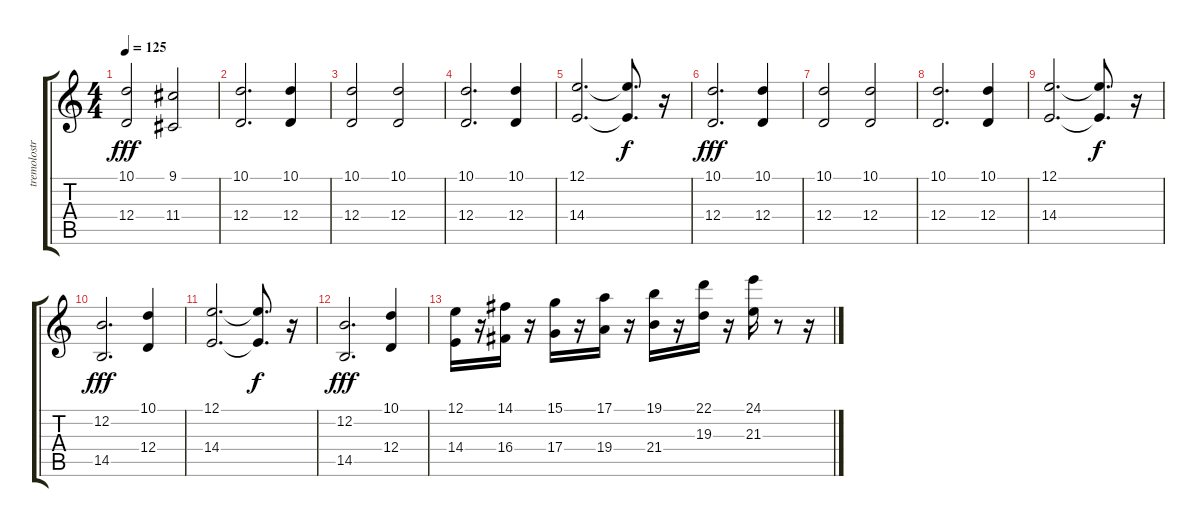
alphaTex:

\track ("tremolostr" "tremolostr") {instrument tremolostrings}
\staff {score tabs}
\tuning (E4 B3 G3 D3 A2 E2) {hide}
\ts (4 4)
\tempo 125
\clef g2
\ks c
(10.1 12.4).2{dy fff} (9.1 11.4).2 |
(10.1 12.4).2{d} (10.1 12.4).4 |
(10.1 12.4).2 (10.1 12.4).2 |
(10.1 12.4).2{d} (10.1 12.4).4 |
(12.1 14.4).2{d} (12.1{t} 14.4{t}).8{d dy f} r.16 |
(10.1 12.4).2{d dy fff} (10.1 12.4).4 |
(10.1 12.4).2 (10.1 12.4).2 |
(10.1 12.4).2{d} (10.1 12.4).4 |
(12.1 14.4).2{d} (12.1{t} 14.4{t}).8{d dy f} r.16 |
(12.2 14.5).2{d dy fff volume 12} (10.1 12.4).4 |
(12.1 14.4).2{d} (12.1{t} 14.4{t}).8{d dy f} r.16 |
(12.2 14.5).2{d dy fff} (10.1 12.4).4 |
(12.1 14.4).16 r.16 (14.1 16.4).16 r.16 (15.1 17.4).16 r.16 (17.1 19.4).16 r.16 (19.1 21.4).16 r.16 (22.1 19.3).16 r.16 (24.1 21.3).16 r.8 r.16
